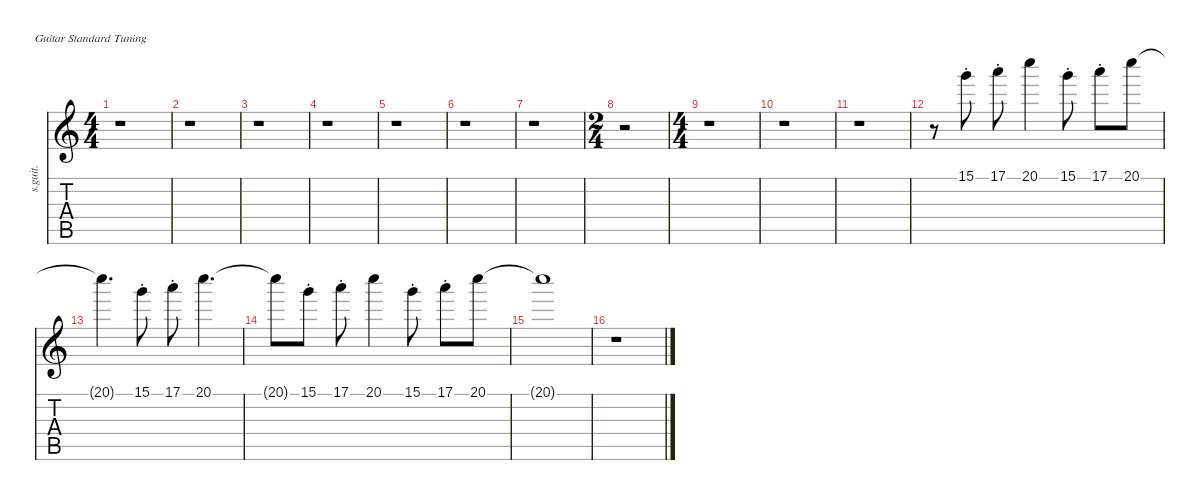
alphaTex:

\defaultSystemsLayout 4
\hideDynamics
\bracketExtendMode nobrackets
\track ("Violin 2" "s.guit.") {instrument stringensemble1}
\staff {score tabs}
\tuning (E4 B3 G3 D3 A2 E2)
\displaytranspose 12
\ts (4 4)
\tempo (107 hide)
\clef g2
\ks c
r.1{dy f} |
r.1 |
r.1 |
r.1 |
r.1 |
r.1 |
r.1 |
\ts (2 4)
\beaming (8 2 2 2 2)
r.2 |
\ts (4 4)
\beaming (8 2 2 2 2)
r.1 |
r.1 |
r.1 |
r.8 15.1{st}.8{dy mp} 17.1{st}.8 20.1.4 15.1{st}.8 17.1{st}.8 20.1.8 |
20.1{t}.4{d dy f} 15.1{st}.8{dy mp} 17.1{st}.8 20.1.4{d} |
20.1{t}.8{dy f} 15.1{st}.8{dy mp} 17.1{st}.8 20.1.4 15.1{st}.8 17.1{st}.8 20.1.8 |
20.1{t}.1{dy f} |
r.1
